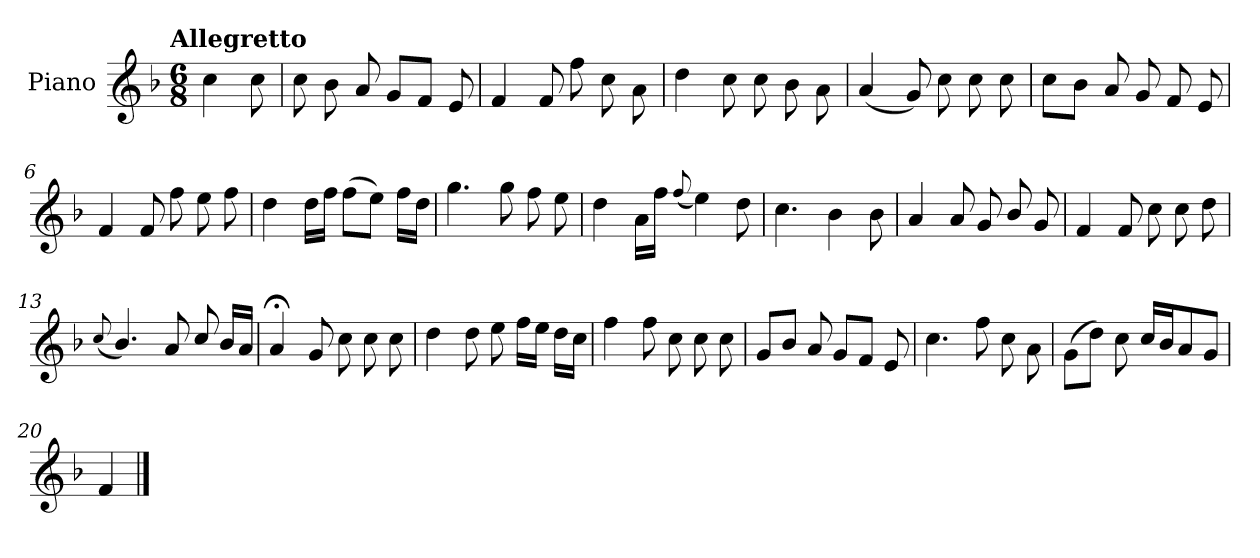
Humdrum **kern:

**kern
*part1
*staff1
*I"Piano
*I'Pno.
*clefG2
*k[b-]
!!LO:TX:omd:t=Allegretto
*M6/8
*MM116
=
4cc\
8cc\
=1
8cc\
8b-\
8a/
8g/L
8f/J
8e/
=2
4f/
8f/
8ff\
8cc\
8a\
=3
4dd\
8cc\
8cc\
8b-\
8a\
=4
(<4a/
8g/)
8cc\
8cc\
8cc\
!!LO:LB:g=z
=5
8cc\L
8b-\J
8a/
8g/
8f/
8e/
=6
4f/
8f/
8ff\
8ee\
8ff\
=7
4dd\
16dd\LL
16ff\JJ
(>8ff\L
8ee\J)
16ff\LL
16dd\JJ
=8
4.gg\
8gg\
8ff\
8ee\
=9
4dd\
16a\LL
16ff\JJ
(<8qqff/
4ee\)
8dd\
!!LO:LB:g=z
=10
4.cc\
4b-\
8b-\
=11
4a/
8a/
8g/
8b-/
8g/
=12
4f/
8f/
8cc\
8cc\
8dd\
=13
(<8qqcc/
4.b-/)
8a/
8cc/
16b-/LL
16a/JJ
=14
4a;</
8g/
8cc\
8cc\
8cc\
=15
4dd\
8dd\
8ee\
16ff\LL
16ee\JJ
16dd\LL
16cc\JJ
!!LO:LB:g=z
=16
4ff\
8ff\
8cc\
8cc\
8cc\
=17
8g/L
8b-/J
8a/
8g/L
8f/J
8e/
=18
4.cc\
8ff\
8cc\
8a\
=19
(>8g\L
8dd\J)
8cc\
16cc/LL
16b-/J
8a/
8g/J
=20
4f/
==
*-
